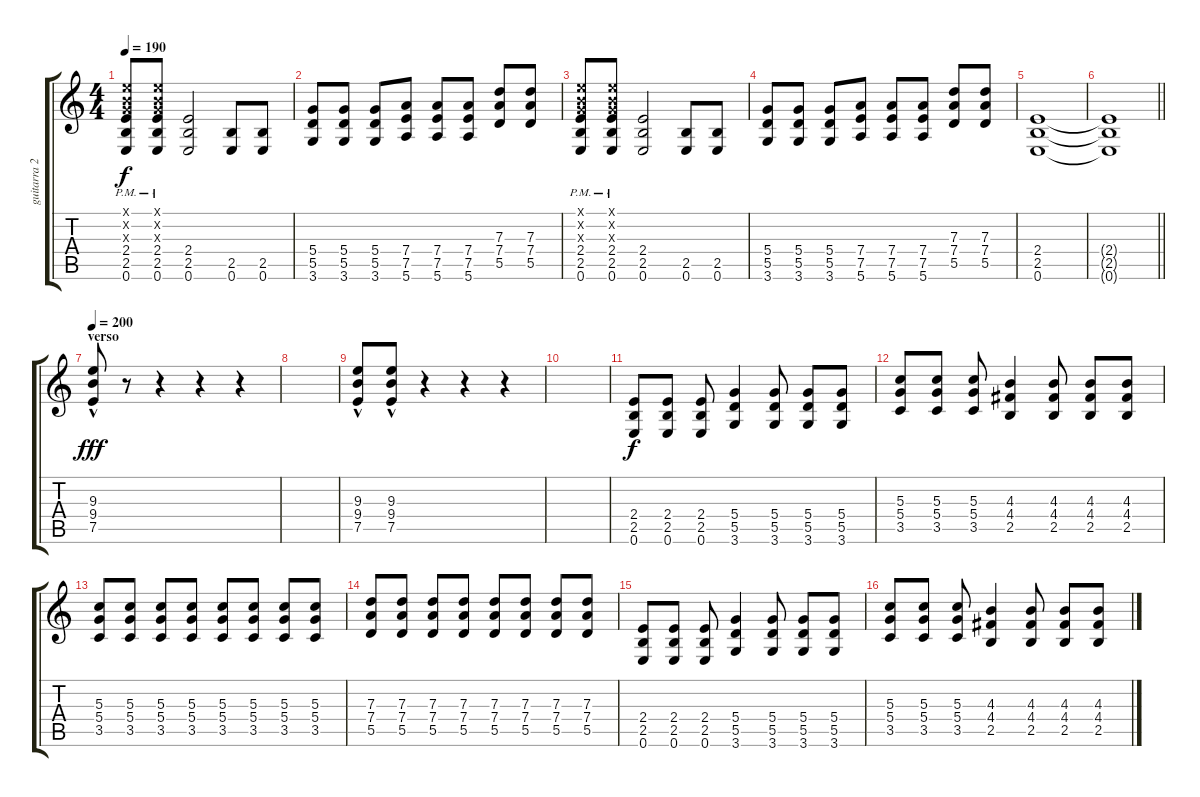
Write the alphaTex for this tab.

\track ("guitarra 2" "guitarra 2") {instrument overdrivenguitar}
\staff {score tabs}
\tuning (E4 B3 G3 D3 A2 E2) {hide}
\ts (4 4)
\tempo 190
\clef g2
\ks c
(0.1{x} 0.2{x} 0.3{x} 2.4{pm} 2.5{pm} 0.6{pm}).8{dy f volume 12} (0.1{x} 0.2{x} 0.3{x} 2.4{pm} 2.5{pm} 0.6{pm}).8 (2.4 2.5 0.6).2 (2.5 0.6).8 (2.5 0.6).8 |
(5.4 5.5 3.6).8 (5.4 5.5 3.6).8 (5.4 5.5 3.6).8 (7.4 7.5 5.6).8 (7.4 7.5 5.6).8 (7.4 7.5 5.6).8 (7.3 7.4 5.5).8 (7.3 7.4 5.5).8 |
(0.1{x} 0.2{x} 0.3{x} 2.4{pm} 2.5{pm} 0.6{pm}).8{volume 12} (0.1{x} 0.2{x} 0.3{x} 2.4{pm} 2.5{pm} 0.6{pm}).8 (2.4 2.5 0.6).2 (2.5 0.6).8 (2.5 0.6).8 |
(5.4 5.5 3.6).8 (5.4 5.5 3.6).8 (5.4 5.5 3.6).8 (7.4 7.5 5.6).8 (7.4 7.5 5.6).8 (7.4 7.5 5.6).8 (7.3 7.4 5.5).8 (7.3 7.4 5.5).8 |
(2.4 2.5 0.6).1 |
\barLineRight lightlight
(2.4{t} 2.5{t} 0.6{t}).1 |
\section ("" "verso")
\tempo 200
(9.3 9.4 7.5{hac}).8{dy fff volume 12} r.8 r.4 r.4 r.4 |
|
(9.3 9.4 7.5{hac}).8 (9.3 9.4 7.5{hac}).8 r.4 r.4 r.4 |
|
(2.4 2.5 0.6).8{dy f} (2.4 2.5 0.6).8 (2.4 2.5 0.6).8 (5.4 5.5 3.6).4 (5.4 5.5 3.6).8 (5.4 5.5 3.6).8 (5.4 5.5 3.6).8 |
(5.3 5.4 3.5).8 (5.3 5.4 3.5).8 (5.3 5.4 3.5).8 (4.3 4.4 2.5).4 (4.3 4.4 2.5).8 (4.3 4.4 2.5).8 (4.3 4.4 2.5).8 |
(5.3 5.4 3.5).8 (5.3 5.4 3.5).8 (5.3 5.4 3.5).8 (5.3 5.4 3.5).8 (5.3 5.4 3.5).8 (5.3 5.4 3.5).8 (5.3 5.4 3.5).8 (5.3 5.4 3.5).8 |
(7.3 7.4 5.5).8 (7.3 7.4 5.5).8 (7.3 7.4 5.5).8 (7.3 7.4 5.5).8 (7.3 7.4 5.5).8 (7.3 7.4 5.5).8 (7.3 7.4 5.5).8 (7.3 7.4 5.5).8 |
(2.4 2.5 0.6).8 (2.4 2.5 0.6).8 (2.4 2.5 0.6).8 (5.4 5.5 3.6).4 (5.4 5.5 3.6).8 (5.4 5.5 3.6).8 (5.4 5.5 3.6).8 |
(5.3 5.4 3.5).8 (5.3 5.4 3.5).8 (5.3 5.4 3.5).8 (4.3 4.4 2.5).4 (4.3 4.4 2.5).8 (4.3 4.4 2.5).8 (4.3 4.4 2.5).8
